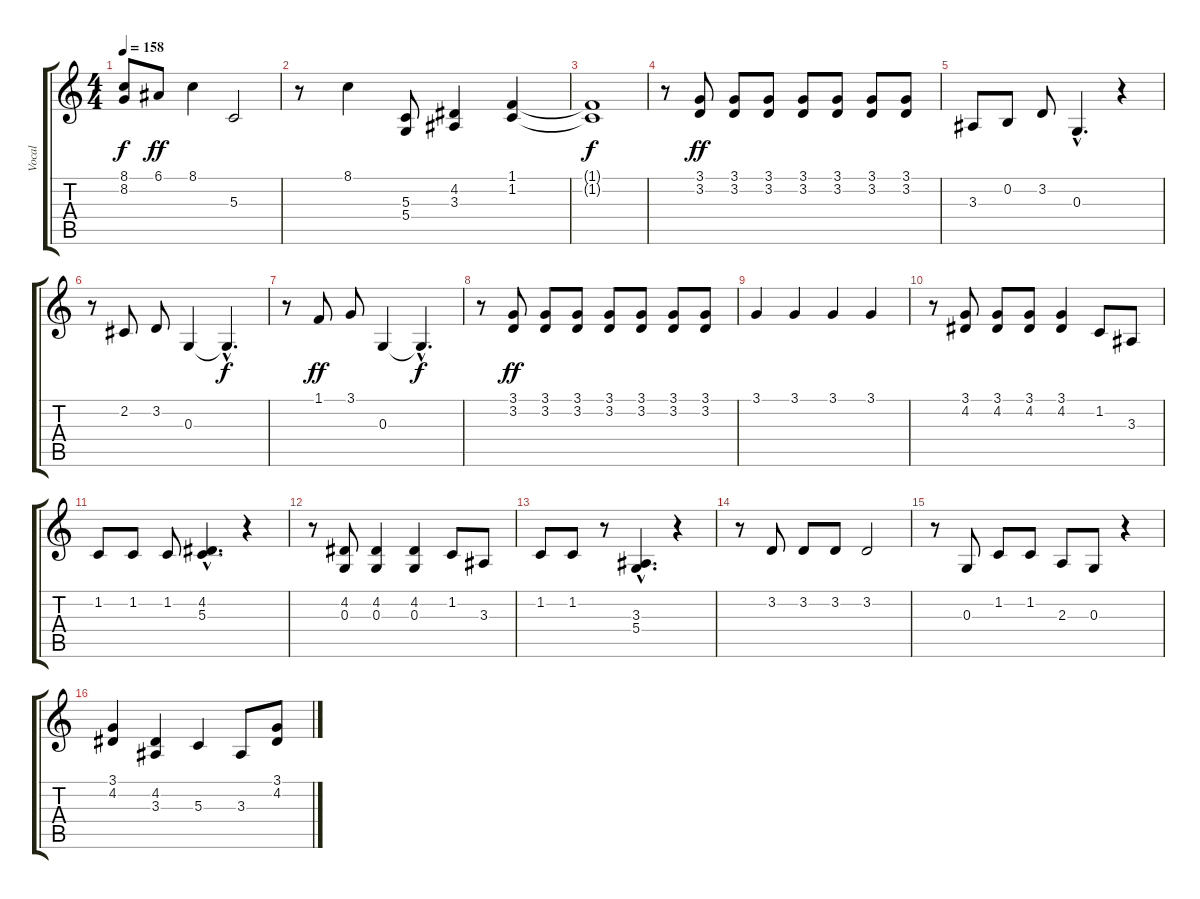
\track ("Vocal" "Vocal") {instrument rockorgan}
\staff {score tabs}
\tuning (E4 B3 G3 D3 A2 E2) {hide}
\ts (4 4)
\tempo 158
\clef g2
\ks c
(8.1{t} 8.2{t}).8{dy f} 6.1.8{dy ff} 8.1.4 5.3.2 |
r.8 8.1.4 (5.3 5.4).8 (4.2 3.3).4 (1.1 1.2).4 |
(1.1{t} 1.2{t}).1{dy f} |
r.8 (3.1 3.2).8{dy ff} (3.1 3.2).8 (3.1 3.2).8 (3.1 3.2).8 (3.1 3.2).8 (3.1 3.2).8 (3.1 3.2).8 |
3.3.8 0.2.8 3.2.8 0.3{hac}.4{d} r.4 |
r.8 2.2.8 3.2.8 0.3.4 0.3{hac t}.4{d dy f} |
r.8 1.1.8{dy ff} 3.1.8 0.3.4 0.3{hac t}.4{d dy f} |
r.8 (3.1 3.2).8{dy ff} (3.1 3.2).8 (3.1 3.2).8 (3.1 3.2).8 (3.1 3.2).8 (3.1 3.2).8 (3.1 3.2).8 |
3.1.4 3.1.4 3.1.4 3.1.4 |
r.8 (3.1 4.2).8 (3.1 4.2).8 (3.1 4.2).8 (3.1 4.2).4 1.2.8 3.3.8 |
1.2.8 1.2.8 1.2.8 (4.2{hac} 5.3{hac}).4{d} r.4 |
r.8 (4.2 0.3).8 (4.2 0.3).4 (4.2 0.3).4 1.2.8 3.3.8 |
1.2.8 1.2.8 r.8 (3.3{hac} 5.4{hac}).4{d} r.4 |
r.8 3.2.8 3.2.8 3.2.8 3.2.2 |
r.8 0.3.8 1.2.8 1.2.8 2.3.8 0.3.8 r.4 |
(3.1 4.2).4 (4.2 3.3).4 5.3.4 3.3.8 (3.1 4.2).8
